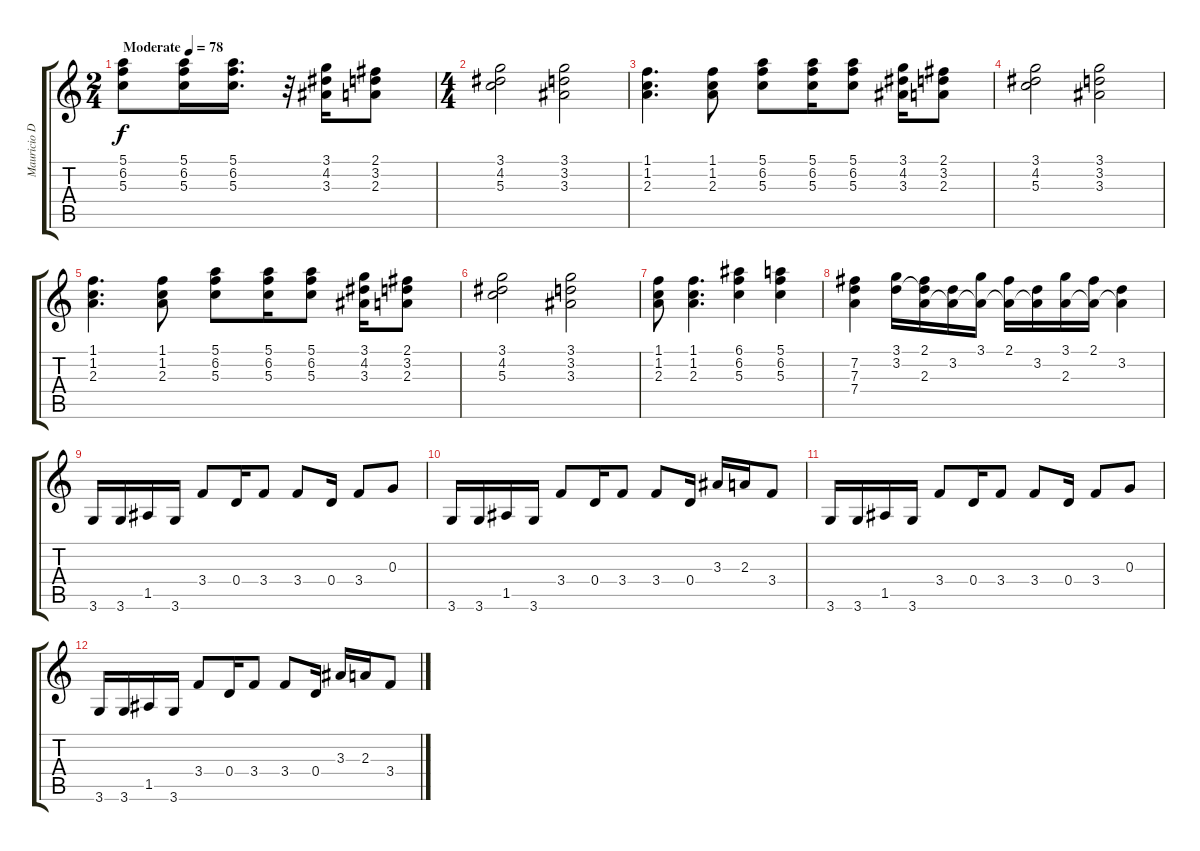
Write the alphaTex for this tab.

\track ("Mauricio Durán" "Mauricio D") {instrument overdrivenguitar}
\staff {score tabs}
\tuning (E4 B3 G3 D3 A2 E2) {hide}
\ts (2 4)
\tempo (78 "Moderate")
\clef g2
\ks c
(5.1 6.2 5.3).8{dy f instrument overdrivenguitar} (5.1 6.2 5.3).16 (5.1 6.2 5.3).16{d} r.32 (3.1 4.2 3.3).16 (2.1 3.2 2.3).8 |
\ts (4 4)
(3.1 4.2 5.3).2 (3.1 3.2 3.3).2 |
(1.1 1.2 2.3).4{d} (1.1 1.2 2.3).8 (5.1 6.2 5.3).8 (5.1 6.2 5.3).16 (5.1 6.2 5.3).8 (3.1 4.2 3.3).16 (2.1 3.2 2.3).8 |
(3.1 4.2 5.3).2 (3.1 3.2 3.3).2 |
(1.1 1.2 2.3).4{d} (1.1 1.2 2.3).8 (5.1 6.2 5.3).8 (5.1 6.2 5.3).16 (5.1 6.2 5.3).8 (3.1 4.2 3.3).16 (2.1 3.2 2.3).8 |
(3.1 4.2 5.3).2 (3.1 3.2 3.3).2 |
(1.1 1.2 2.3).8 (1.1 1.2 2.3).4{d} (6.1 6.2 5.3).4 (5.1 6.2 5.3).4 |
(7.2 7.3 7.4).4 (3.1 3.2).16 (2.1 3.2{t} 2.3).16 (3.2 2.3{t}).16 (3.1 2.3{t}).16 (2.1 2.3{t}).16 (3.2 2.3{t}).16 (3.1 2.3).16 (2.1 2.3{t}).16 (3.2 2.3{t}).4 |
3.6.16{volume 14 balance 8} 3.6.16 1.5.16 3.6.16 3.4.8 0.4.16 3.4.8 3.4.8 0.4.16 3.4.8 0.3.8 |
3.6.16{balance 12} 3.6.16 1.5.16 3.6.16 3.4.8 0.4.16 3.4.8 3.4.8 0.4.16 3.3.16 2.3.16 3.4.8 |
3.6.16{balance 4} 3.6.16 1.5.16 3.6.16 3.4.8 0.4.16 3.4.8 3.4.8 0.4.16 3.4.8 0.3.8 |
3.6.16{balance 8} 3.6.16 1.5.16 3.6.16 3.4.8 0.4.16 3.4.8 3.4.8 0.4.16 3.3.16 2.3.16 3.4.8
